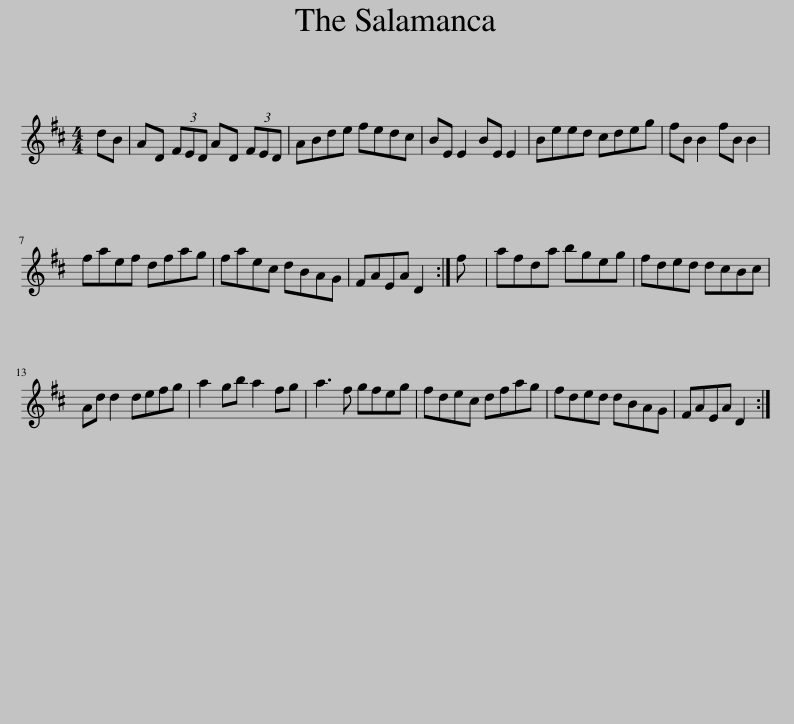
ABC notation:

X:1
L:1/8
M:4/4
I:linebreak $
K:D
V:1 treble
V:1
 dB | AD (3FED AD (3FED | ABde fedc | BE E2 BE E2 | Beed cdeg | %5
 fB B2 fB B2 |$ faef dfag | faec dBAG | FAEA D2 :| f | %10
 afda bgeg | fded dcBc |$ Ad d2 defg | a2 gb a2 fg | a3 f gfeg | %15
 fdec dfag | fded dBAG | FAEA D2 :| %18
